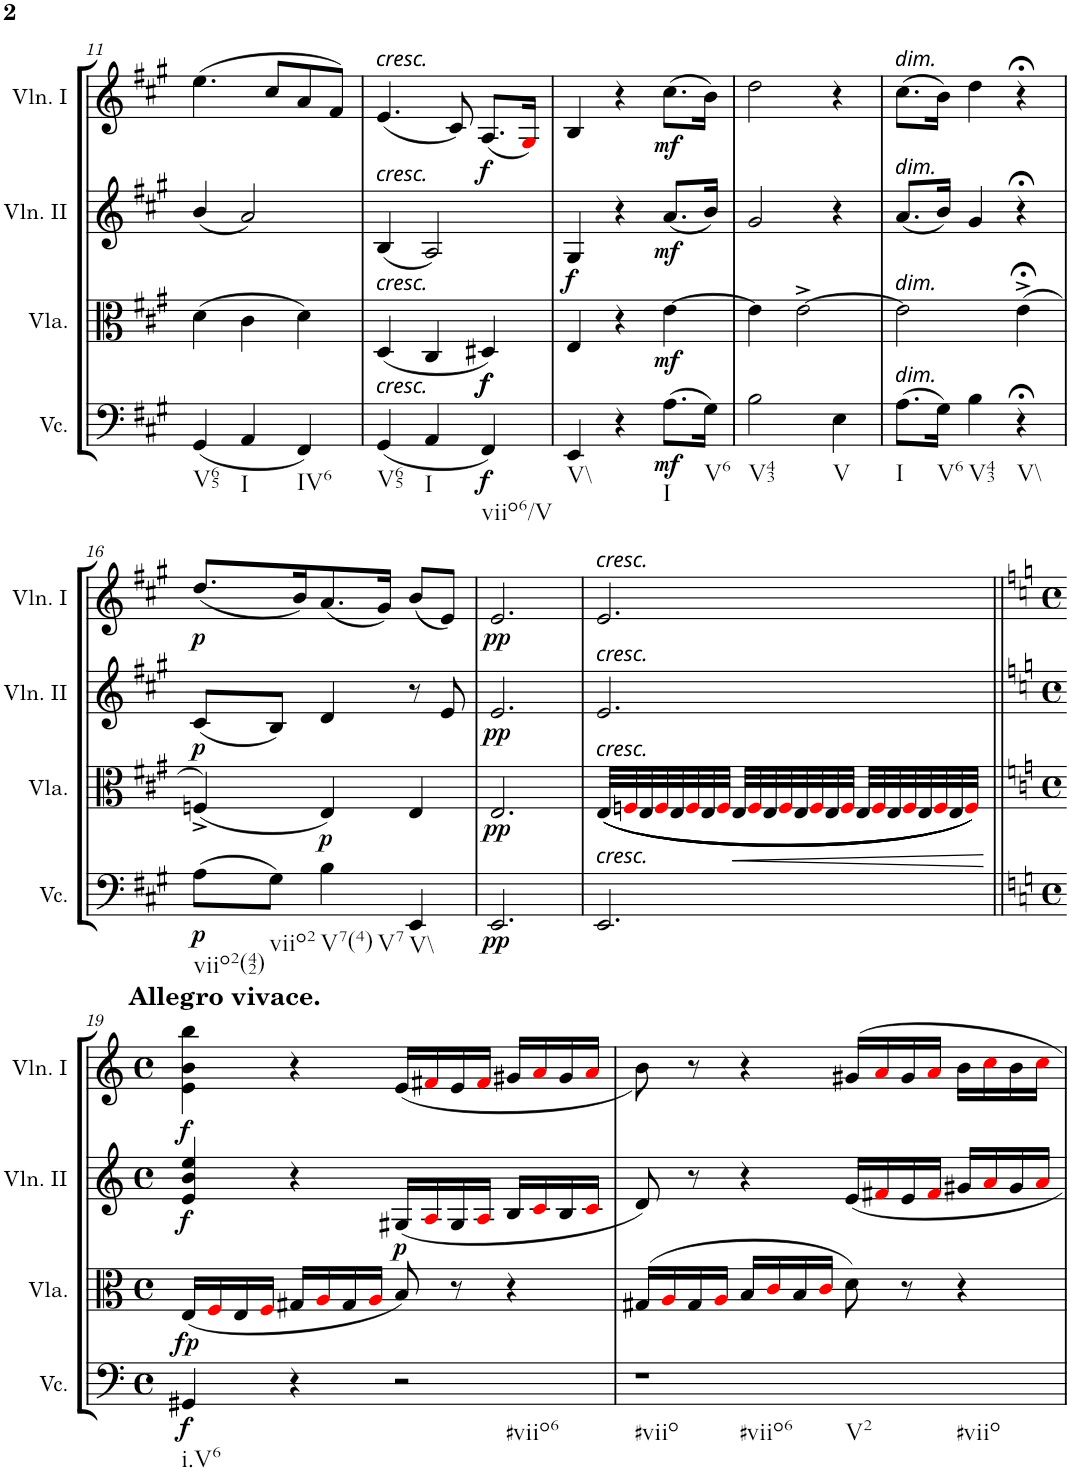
**kern	**dynam	**kern	**dynam	**kern	**dynam	**kern	**dynam
*part4	*part4	*part3	*part3	*part2	*part2	*part1	*part1
*staff4	*staff4	*staff3	*staff3	*staff2	*staff2	*staff1	*staff1
*I"Violoncello	*	*I"Viola	*	*I"Violino II	*	*I"Violino I	*
*I'Vc.	*	*I'Vla.	*	*I'Vln. II	*	*I'Vln. I	*
!!LO:PB:g=z
*clefF4	*	*clefC3	*	*clefG2	*	*clefG2	*
*k[f#c#g#]	*	*k[f#c#g#]	*	*k[f#c#g#]	*	*k[f#c#g#]	*
*A:	*	*A:	*	*A:	*	*A:	*
*M3/4	*	*M3/4	*	*M3/4	*	*M3/4	*
=11	=11	=11	=11	=11	=11	=11	=11
!LO:TX:b:t=V65	!	!	!	!	!	!	!
(<4GG#/	.	(>4d\	.	(<4b/	.	(>4.ee\	.
!LO:TX:b:t=I	!	!	!	!	!	!	!
4AA/	.	4c#\	.	2a/)	.	.	.
.	.	.	.	.	.	8cc#/L	.
!LO:TX:b:t=IV6	!	!	!	!	!	!	!
4FF#/)	.	4d\)	.	.	.	8a/	.
.	.	.	.	.	.	8f#/J)	.
=12	=12	=12	=12	=12	=12	=12	=12
!	!	!	!	!	!	!LO:TX:a:i:t=cresc.	!
!	!	!	!	!LO:TX:a:i:t=cresc.	!	!	!
!	!	!LO:TX:a:i:t=cresc.	!	!	!	!	!
!LO:TX:a:i:t=cresc.	!	!	!	!	!	!	!
!LO:TX:b:t=V65	!	!	!	!	!	!	!
(<4GG#/	.	(<4D/	.	(<4B/	.	(<4.e/	.
!LO:TX:b:t=I	!	!	!	!	!	!	!
4AA/	.	4C#/	.	2A/)	.	.	.
.	.	.	.	.	.	8c#/)	.
!LO:TX:b:t=viio6/V	!	!	!	!	!	!	!
!	!LO:DY:b	!	!LO:DY:b	!	!	!	!
!	!	!	!LO:DY:n=1:b	!	!	!	!LO:DY:b
4FF#/)	f	4D#X/)	f f	.	.	(<8.A/L	f
.	.	.	.	.	.	16G#i/Jk)	.
=13	=13	=13	=13	=13	=13	=13	=13
!LO:TX:b:t=V\\	!	!	!	!	!	!	!
!	!	!	!	!	!LO:DY:b	!	!
4EE/	.	4E/	.	4G#/	f	4B/	.
4r	.	4r	.	4r	.	4r	.
!LO:TX:b:t=I	!	!	!	!	!	!	!
!	!LO:DY:b	!	!LO:DY:b	!	!LO:DY:b	!	!LO:DY:b
(>8.A\L	mf	[4e\	mf	(<8.a/L	mf	(>8.cc#\L	mf
!LO:TX:b:t=V6	!	!	!	!	!	!	!
16G#\Jk)	.	.	.	16b/Jk)	.	16b\Jk)	.
=14	=14	=14	=14	=14	=14	=14	=14
!LO:TX:b:t=V43	!	!	!	!	!	!	!
2B\	.	4e\]	.	2g#/	.	2dd\	.
.	.	[2e^\	.	.	.	.	.
!LO:TX:b:t=V	!	!	!	!	!	!	!
4E\	.	.	.	4r	.	4r	.
=15	=15	=15	=15	=15	=15	=15	=15
!	!	!	!	!	!	!LO:TX:a:i:t=dim.	!
!	!	!	!	!LO:TX:a:i:t=dim.	!	!	!
!	!	!LO:TX:a:i:t=dim.	!	!	!	!	!
!LO:TX:a:i:t=dim.	!	!	!	!	!	!	!
!LO:TX:b:t=I	!	!	!	!	!	!	!
(>8.A\L	.	2e\]	.	(<8.a/L	.	(>8.cc#\L	.
!LO:TX:b:t=V6	!	!	!	!	!	!	!
16G#\Jk)	.	.	.	16b/Jk)	.	16b\Jk)	.
!LO:TX:b:t=V43	!	!	!	!	!	!	!
4B\	.	.	.	4g#/	.	4dd\	.
!LO:TX:b:t=V\\	!	!	!	!	!	!	!
4r;<	.	(>4e;<^\	.	4r;<	.	4r;<	.
!!LO:LB:g=z
=16	=16	=16	=16	=16	=16	=16	=16
!LO:TX:b:t=viio2(42)	!	!	!	!	!	!	!
!	!LO:DY:b	!	!	!	!LO:DY:b	!	!LO:DY:b
(>8A\L	p	(<4Fn^/)	.	(<8c#/L	p	(<8.dd/L	p
!LO:TX:b:t=viio2	!	!	!	!	!	!	!
8G#\J)	.	.	.	8B/J)	.	.	.
.	.	.	.	.	.	16b/K)	.
!LO:TX:b:t=V7(4)	!	!	!	!	!	!	!
!LO:TX:b:t=V7	!	!	!	!	!	!	!
!	!	!	!LO:DY:b	!	!	!	!
4B\	.	4E/)	p	4d/	.	(<8.a/	.
.	.	.	.	.	.	16g#/Jk)	.
!LO:TX:b:t=V\\	!	!	!	!	!	!	!
4EE/	.	4E/	.	8r	.	(<8b/L	.
.	.	.	.	8e/	.	8e/J)	.
=17	=17	=17	=17	=17	=17	=17	=17
!	!LO:DY:b	!	!LO:DY:b	!	!LO:DY:b	!	!LO:DY:b
2.EE/	pp	2.E/	pp	2.e/	pp	2.e/	pp
=18	=18	=18	=18	=18	=18	=18	=18
!	!	!	!	!	!	!LO:TX:a:i:t=cresc.	!
!	!	!	!	!LO:TX:a:i:t=cresc.	!	!	!
!	!	!LO:TX:a:i:t=cresc.	!	!	!	!	!
!LO:TX:a:i:t=cresc.	!	!	!	!	!	!	!
2.EE/	.	(<(<(<(<32E/LLL	.	2.e/	.	2.e/	.
.	.	32Fni/	.	.	.	.	.
.	.	32E/	.	.	.	.	.
.	.	32Fi/	.	.	.	.	.
.	.	32E/	.	.	.	.	.
.	.	32Fi/	.	.	.	.	.
.	.	32E/	.	.	.	.	.
.	.	32Fi/JJJ	.	.	.	.	.
!	!	!	!LO:HP:b	!	!	!	!
.	.	32E/LLL	<	.	.	.	.
.	.	32Fi/	.	.	.	.	.
.	.	32E/	.	.	.	.	.
.	.	32Fi/	.	.	.	.	.
.	.	32E/	.	.	.	.	.
.	.	32Fi/	.	.	.	.	.
.	.	32E/	.	.	.	.	.
.	.	32Fi/JJJ	.	.	.	.	.
.	.	32E/LLL	.	.	.	.	.
.	.	32Fi/	.	.	.	.	.
.	.	32E/	.	.	.	.	.
.	.	32Fi/	.	.	.	.	.
.	.	32E/	.	.	.	.	.
.	.	32Fi/	.	.	.	.	.
.	.	32E/	.	.	.	.	.
.	.	32Fi/JJJ))))	.	.	.	.	.
.	.	.	[	.	.	.	.
!!LO:LB:g=z
=19||	=19||	=19||	=19||	=19||	=19||	=19||	=19||
*k[]	*	*k[]	*	*k[]	*	*k[]	*
*C:	*	*C:	*	*C:	*	*C:	*
*M4/4	*	*M4/4	*	*M4/4	*	*M4/4	*
*met(c)	*	*met(c)	*	*met(c)	*	*met(c)	*
!	!	!	!	!	!	!LO:TX:a:B:t=Allegro vivace.	!
!LO:TX:b:t=i.V6	!	!	!	!	!	!	!
!	!LO:DY:b	!	!LO:DY:b	!	!LO:DY:b	!	!LO:DY:b
4GG#X/	f	(<16E/LL	fp	4e/ 4b/ 4ee/	f	4e\ 4b\ 4bb\	f
.	.	16Fi/	.	.	.	.	.
.	.	16E/	.	.	.	.	.
.	.	16Fi/JJ	.	.	.	.	.
4r	.	16G#X/LL	.	4r	.	4r	.
.	.	16Ai/	.	.	.	.	.
.	.	16G#/	.	.	.	.	.
.	.	16Ai/JJ	.	.	.	.	.
!LO:TX:b:t=#viio6	!	!	!	!	!	!	!
!	!	!	!	!	!LO:DY:b	!	!
2r	.	8B/)	.	(<16G#X/LL	p	(<16e/LL	.
.	.	.	.	16Ai/	.	16f#Xi/	.
.	.	8r	.	16G#/	.	16e/	.
.	.	.	.	16Ai/JJ	.	16f#i/JJ	.
.	.	4r	.	16B/LL	.	16g#X/LL	.
.	.	.	.	16ci/	.	16ai/	.
.	.	.	.	16B/	.	16g#/	.
.	.	.	.	16ci/JJ	.	16ai/JJ	.
=20	=20	=20	=20	=20	=20	=20	=20
!LO:TX:b:t=#viio	!	!	!	!	!	!	!
!LO:TX:b:t=#viio6	!	!	!	!	!	!	!
!LO:TX:b:t=V2	!	!	!	!	!	!	!
!LO:TX:b:t=#viio	!	!	!	!	!	!	!
1r	.	(>16G#X/LL	.	8d/)	.	8b\)	.
.	.	16Ai/	.	.	.	.	.
.	.	16G#/	.	8r	.	8r	.
.	.	16Ai/JJ	.	.	.	.	.
.	.	16B/LL	.	4r	.	4r	.
.	.	16ci/	.	.	.	.	.
.	.	16B/	.	.	.	.	.
.	.	16ci/JJ	.	.	.	.	.
.	.	8d\)	.	16e/LL	.	16g#X/LL	.
.	.	.	.	16f#Xi/	.	16ai/	.
.	.	8r	.	16e/	.	16g#/	.
.	.	.	.	16f#i/JJ	.	16ai/JJ	.
.	.	4r	.	16g#X/LL	.	16b\LL	.
.	.	.	.	16ai/	.	16cci\	.
.	.	.	.	16g#/	.	16b\	.
.	.	.	.	16ai/JJ	.	16cci\JJ	.
=	=	=	=	=	=	=	=
*-	*-	*-	*-	*-	*-	*-	*-
